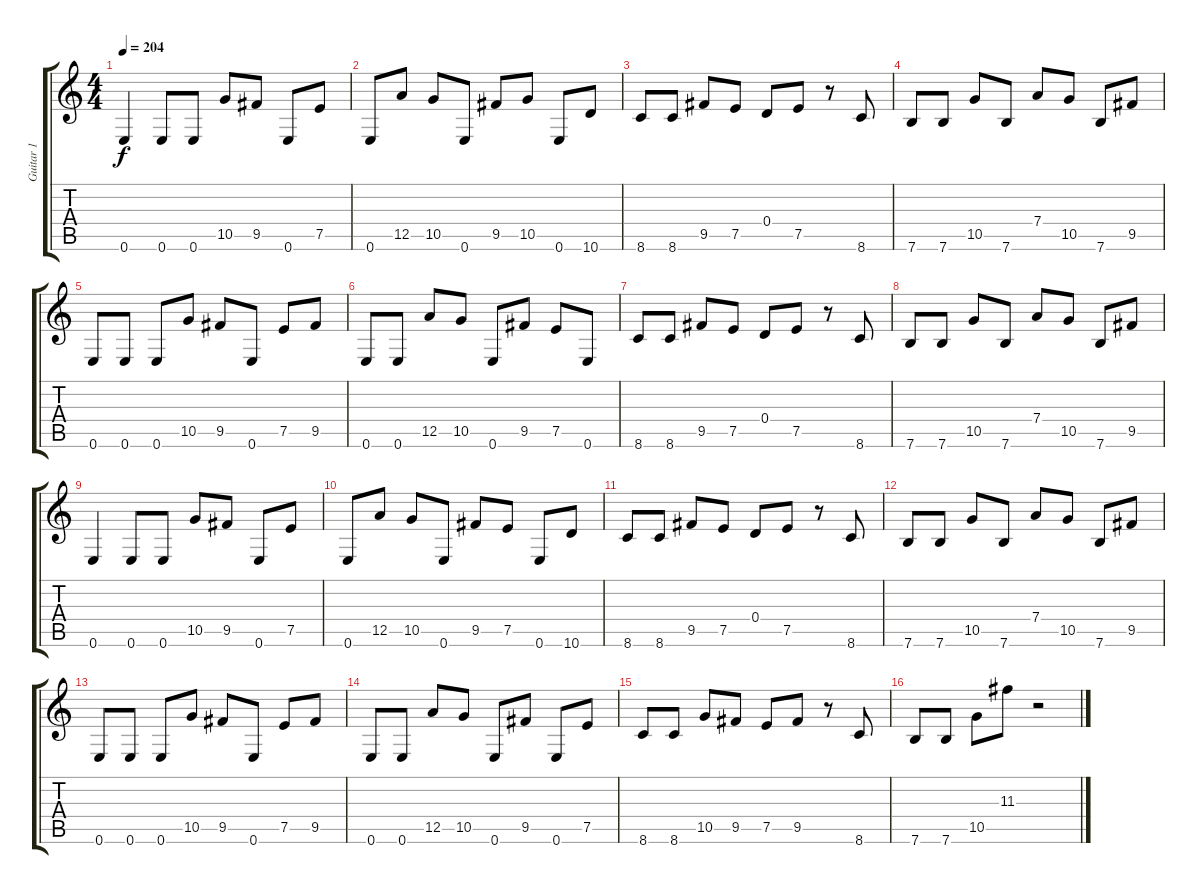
\track ("Guitar 1" "Guitar 1") {instrument distortionguitar}
\staff {score tabs}
\tuning (E4 B3 G3 D3 A2 E2) {hide}
\ts (4 4)
\section ("" "")
\tempo 204
\clef g2
\ks c
0.6.4{dy f instrument distortionguitar} 0.6.8 0.6.8 10.5.8 9.5.8 0.6.8 7.5.8 |
0.6.8 12.5.8 10.5.8 0.6.8 9.5.8 10.5.8 0.6.8 10.6.8 |
8.6.8 8.6.8 9.5.8 7.5.8 0.4.8 7.5.8 r.8 8.6.8 |
7.6.8 7.6.8 10.5.8 7.6.8 7.4.8 10.5.8 7.6.8 9.5.8 |
0.6.8 0.6.8 0.6.8 10.5.8 9.5.8 0.6.8 7.5.8 9.5.8 |
0.6.8 0.6.8 12.5.8 10.5.8 0.6.8 9.5.8 7.5.8 0.6.8 |
8.6.8 8.6.8 9.5.8 7.5.8 0.4.8 7.5.8 r.8 8.6.8 |
7.6.8 7.6.8 10.5.8 7.6.8 7.4.8 10.5.8 7.6.8 9.5.8 |
\section ("" "")
0.6.4 0.6.8 0.6.8 10.5.8 9.5.8 0.6.8 7.5.8 |
0.6.8 12.5.8 10.5.8 0.6.8 9.5.8 7.5.8 0.6.8 10.6.8 |
8.6.8 8.6.8 9.5.8 7.5.8 0.4.8 7.5.8 r.8 8.6.8 |
7.6.8 7.6.8 10.5.8 7.6.8 7.4.8 10.5.8 7.6.8 9.5.8 |
0.6.8 0.6.8 0.6.8 10.5.8 9.5.8 0.6.8 7.5.8 9.5.8 |
0.6.8 0.6.8 12.5.8 10.5.8 0.6.8 9.5.8 0.6.8 7.5.8 |
8.6.8 8.6.8 10.5.8 9.5.8 7.5.8 9.5.8 r.8 8.6.8 |
7.6.8 7.6.8 10.5.8 11.3.8 r.2
